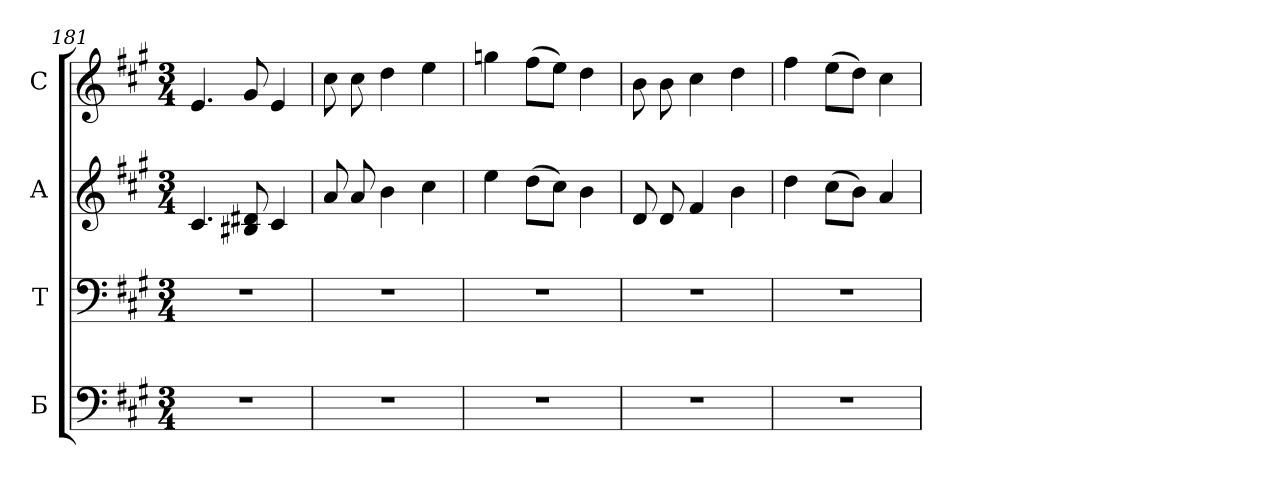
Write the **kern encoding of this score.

**kern	**kern	**kern	**kern
*part4	*part3	*part2	*part1
*staff4	*staff3	*staff2	*staff1
*I"Б	*I"Т	*I"А	*I"С
*clefF4	*clefF4	*clefG2	*clefG2
*k[f#c#g#]	*k[f#c#g#]	*k[f#c#g#]	*k[f#c#g#]
*A:	*A:	*A:	*A:
*M3/4	*M3/4	*M3/4	*M3/4
=181	=181	=181	=181
2.r	2.r	4.c#/	4.e/
.	.	8B#X/ 8d#X/	8g#/
.	.	4c#/	4e/
!!LO:PB:g=z
=182	=182	=182	=182
2.r	2.r	8a/	8cc#\
.	.	8a/	8cc#\
.	.	4b\	4dd\
.	.	4cc#\	4ee\
=183	=183	=183	=183
2.r	2.r	4ee\	4ggn\
.	.	(>8dd\L	(>8ff#\L
.	.	8cc#\J)	8ee\J)
.	.	4b\	4dd\
=184	=184	=184	=184
2.r	2.r	8d/	8b\
.	.	8d/	8b\
.	.	4f#/	4cc#\
.	.	4b\	4dd\
=185	=185	=185	=185
2.r	2.r	4dd\	4ff#\
.	.	(>8cc#\L	(>8ee\L
.	.	8b\J)	8dd\J)
.	.	4a/	4cc#\
=	=	=	=
*-	*-	*-	*-
